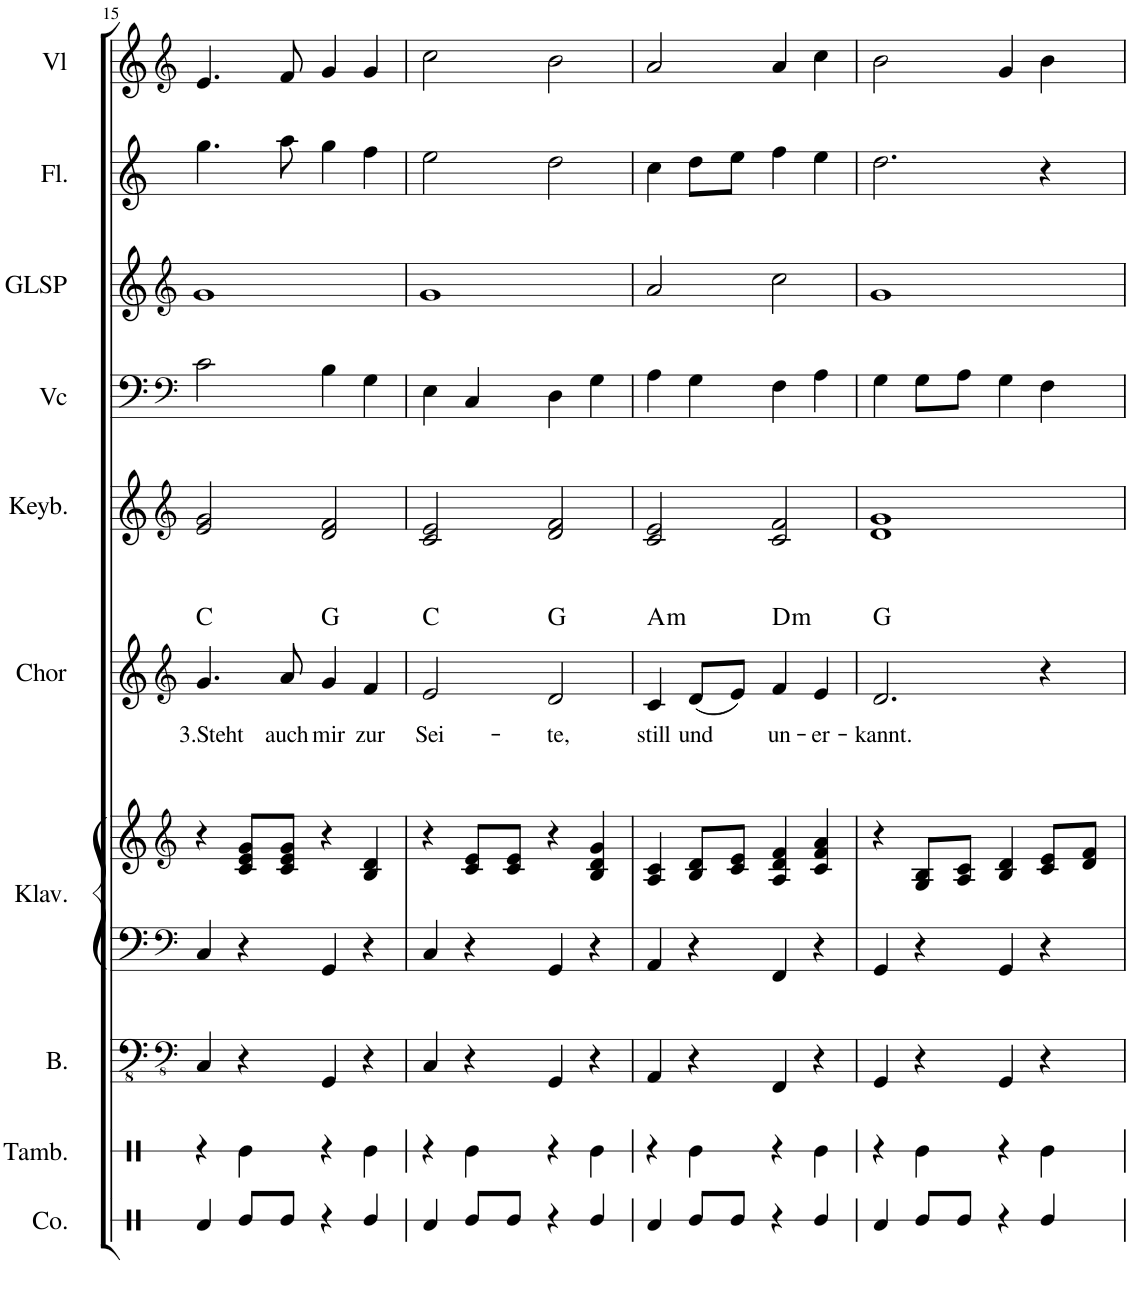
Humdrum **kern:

**kern	**kern	**kern	**kern	**kern	**kern	**text	**harte	**kern	**kern	**kern	**kern	**kern
*part10	*part9	*part8	*part7	*part7	*part6	*part6	*part6	*part5	*part4	*part3	*part2	*part1
*staff11	*staff10	*staff9	*staff8	*staff7	*staff6	*staff6	*	*staff5	*staff4	*staff3	*staff2	*staff1
*I"Congas	*I"Tamburin	*I"Bass	*I"Klavier	*	*I"Chor	*	*	*I"Keyboard	*I"Violoncello	*I"Glockenspiel	*I"Flöte	*I"Violine
*I'Co.	*I'Tamb.	*I'B.	*I'Klav.	*	*I'Chor	*	*	*I'Keyb.	*I'Vc	*I'GLSP	*I'Fl.	*I'Vl
!!LO:PB:g=z
*clefX	*clefX	*clefFv4	*clefF4	*clefG2	*clefG2	*	*	*clefG2	*clefF4	*clefG2	*clefG2	*clefG2
*	*	*	*	*	*	*	*	*	*	*Trd-7c-12	*	*
*k[]	*k[]	*k[]	*k[]	*k[]	*k[]	*	*	*k[]	*k[]	*k[]	*k[]	*k[]
*M4/4	*M4/4	*M4/4	*M4/4	*M4/4	*M4/4	*	*	*M4/4	*M4/4	*M4/4	*M4/4	*M4/4
=15	=15	=15	=15	=15	=15	=15	=15	=15	=15	=15	=15	=15
!	!	!	!	!	!	!LO:LY:b	!	!	!	!	!	!
4Rd/	4r	4CC/	4C/	4r	4.g/	3.Steht	C:maj	2e/ 2g/	2c\	1g	4.gg\	4.e/
8Re/L	4Re\	4r	4r	8c/ 8e/ 8g/L	.	.	.	.	.	.	.	.
!	!	!	!	!	!	!LO:LY:b	!	!	!	!	!	!
8Re/J	.	.	.	8c/ 8e/ 8g/J	8a/	auch	.	.	.	.	8aa\	8f/
!	!	!	!	!	!	!LO:LY:b	!	!	!	!	!	!
4r	4r	4GGG/	4GG/	4r	4g/	mir	G:maj	2d/ 2f/	4B\	.	4gg\	4g/
!	!	!	!	!	!	!LO:LY:b	!	!	!	!	!	!
4Re/	4Re\	4r	4r	4B/ 4d/	4f/	zur	.	.	4G\	.	4ff\	4g/
=16	=16	=16	=16	=16	=16	=16	=16	=16	=16	=16	=16	=16
!	!	!	!	!	!	!LO:LY:b	!	!	!	!	!	!
4Rd/	4r	4CC/	4C/	4r	2e/	Sei-	C:maj	2c/ 2e/	4E\	1g	2ee\	2cc\
8Re/L	4Re\	4r	4r	8c/ 8e/L	.	.	.	.	4C/	.	.	.
8Re/J	.	.	.	8c/ 8e/J	.	.	.	.	.	.	.	.
!	!	!	!	!	!	!LO:LY:b	!	!	!	!	!	!
4r	4r	4GGG/	4GG/	4r	2d/	-te,	G:maj	2d/ 2f/	4D\	.	2dd\	2b\
4Re/	4Re\	4r	4r	4B/ 4d/ 4g/	.	.	.	.	4G\	.	.	.
=17	=17	=17	=17	=17	=17	=17	=17	=17	=17	=17	=17	=17
!	!	!	!	!	!	!LO:LY:b	!LO:H:kt=m	!	!	!	!	!
4Rd/	4r	4AAA/	4AA/	4A/ 4c/	4c/	still	A:min	2c/ 2e/	4A\	2a/	4cc\	2a/
!	!	!	!	!	!	!LO:LY:b	!	!	!	!	!	!
8Re/L	4Re\	4r	4r	8B/ 8d/L	(8d/L	und	.	.	4G\	.	8dd\L	.
8Re/J	.	.	.	8c/ 8e/J	8e/J)	.	.	.	.	.	8ee\J	.
!	!	!	!	!	!	!LO:LY:b	!LO:H:kt=m	!	!	!	!	!
4r	4r	4FFF/	4FF/	4A/ 4d/ 4f/	4f/	un-	D:min	2c/ 2f/	4F\	2cc\	4ff\	4a/
!	!	!	!	!	!	!LO:LY:b	!	!	!	!	!	!
4Re/	4Re\	4r	4r	4c/ 4f/ 4a/	4e/	-er-	.	.	4A\	.	4ee\	4cc\
=18	=18	=18	=18	=18	=18	=18	=18	=18	=18	=18	=18	=18
!	!	!	!	!	!	!LO:LY:b	!	!	!	!	!	!
4Rd/	4r	4GGG/	4GG/	4r	2.d/	-kannt.	G:maj	1d 1g	4G\	1g	2.dd\	2b\
8Re/L	4Re\	4r	4r	8G/ 8B/L	.	.	.	.	8G\L	.	.	.
8Re/J	.	.	.	8A/ 8c/J	.	.	.	.	8A\J	.	.	.
4r	4r	4GGG/	4GG/	4B/ 4d/	.	.	.	.	4G\	.	.	4g/
4Re/	4Re\	4r	4r	8c/ 8e/L	4r	.	.	.	4F\	.	4r	4b\
.	.	.	.	8d/ 8f/J	.	.	.	.	.	.	.	.
=	=	=	=	=	=	=	=	=	=	=	=	=
*-	*-	*-	*-	*-	*-	*-	*-	*-	*-	*-	*-	*-
